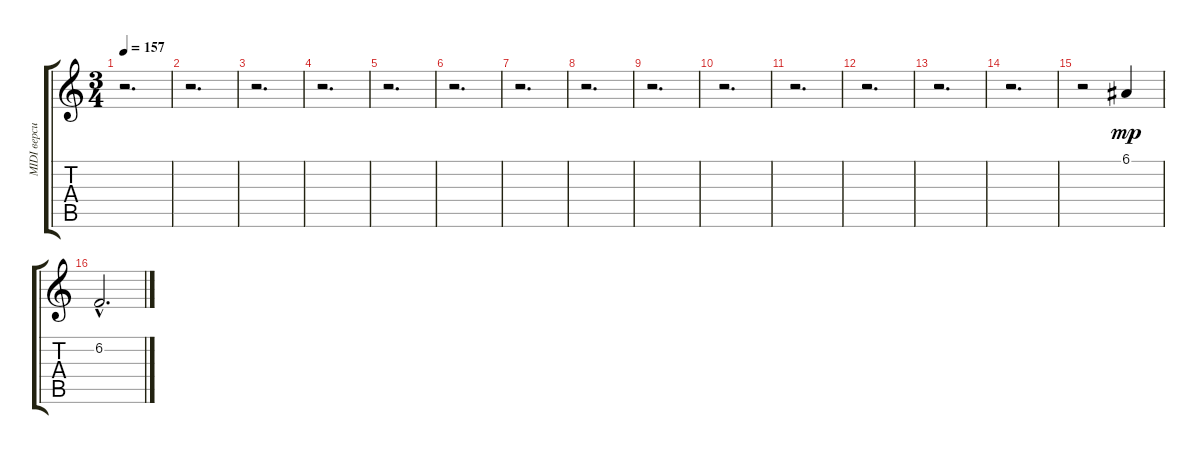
\track ("MIDI версия:" "MIDI верси") {instrument pad4choir}
\staff {score tabs}
\tuning (E4 B3 G3 D3 A2 E2) {hide}
\ts (3 4)
\tempo 157
\clef g2
\ks c
r.2{d dy p} |
r.2{d} |
r.2{d} |
r.2{d} |
r.2{d} |
r.2{d} |
r.2{d} |
r.2{d} |
r.2{d} |
r.2{d} |
r.2{d} |
r.2{d} |
r.2{d} |
r.2{d} |
r.2 6.1.4{dy mp} |
6.2{hac}.2{d}
